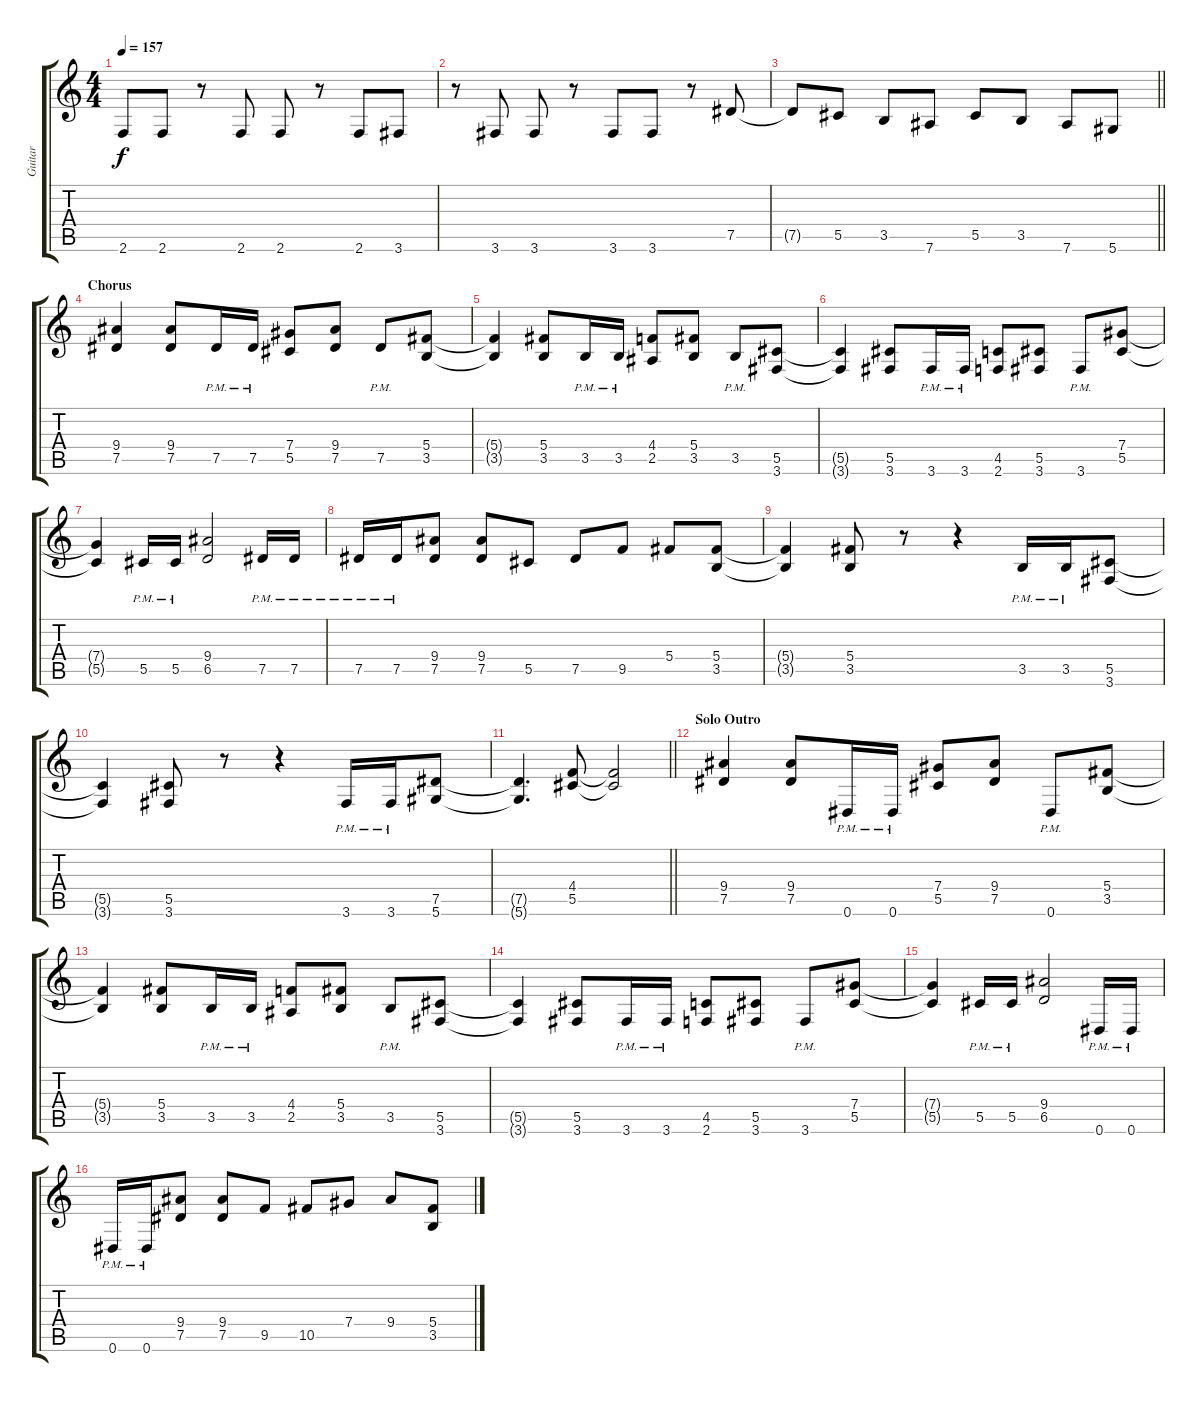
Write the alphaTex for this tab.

\track ("Guitar" "Guitar") {instrument distortionguitar}
\staff {score tabs}
\tuning (Eb4 Bb3 Gb3 Db3 Ab2 Eb2) {hide}
\ts (4 4)
\tempo 157
\clef g2
\ks c
2.6.8{dy f} 2.6.8 r.8 2.6.8 2.6.8 r.8 2.6.8 3.6.8 |
r.8 3.6.8 3.6.8 r.8 3.6.8 3.6.8 r.8 7.5.8 |
\barLineRight lightlight
7.5{t}.8 5.5.8 3.5.8 7.6.8 5.5.8 3.5.8 7.6.8 5.6.8 |
\section ("" "Chorus")
(9.4 7.5).4 (9.4 7.5).8 7.5{pm}.16 7.5{pm}.16 (7.4 5.5).8 (9.4 7.5).8 7.5{pm}.8 (5.4 3.5).8 |
(5.4{t} 3.5{t}).4 (5.4 3.5).8 3.5{pm}.16 3.5{pm}.16 (4.4 2.5).8 (5.4 3.5).8 3.5{pm}.8 (5.5 3.6).8 |
(5.5{t} 3.6{t}).4 (5.5 3.6).8 3.6{pm}.16 3.6{pm}.16 (4.5 2.6).8 (5.5 3.6).8 3.6{pm}.8 (7.4 5.5).8 |
(7.4{t} 5.5{t}).4 5.5{pm}.16 5.5{pm}.16 (9.4 6.5).2 7.5{pm}.16 7.5{pm}.16 |
7.5{pm}.16 7.5{pm}.16 (9.4 7.5).8 (9.4 7.5).8 5.5.8 7.5.8 9.5.8 5.4.8 (5.4 3.5).8 |
(5.4{t} 3.5{t}).4 (5.4 3.5).8 r.8 r.4 3.5{pm}.16 3.5{pm}.16 (5.5 3.6).8 |
(5.5{t} 3.6{t}).4 (5.5 3.6).8 r.8 r.4 3.6{pm}.16 3.6{pm}.16 (7.5 5.6).8 |
\barLineRight lightlight
(7.5{t} 5.6{t}).4{d} (4.4 5.5).8 (4.4{t} 5.5{t}).2 |
\section ("" "Solo Outro")
(9.4 7.5).4 (9.4 7.5).8 0.6{pm}.16 0.6{pm}.16 (7.4 5.5).8 (9.4 7.5).8 0.6{pm}.8 (5.4 3.5).8 |
(5.4{t} 3.5{t}).4 (5.4 3.5).8 3.5{pm}.16 3.5{pm}.16 (4.4 2.5).8 (5.4 3.5).8 3.5{pm}.8 (5.5 3.6).8 |
(5.5{t} 3.6{t}).4 (5.5 3.6).8 3.6{pm}.16 3.6{pm}.16 (4.5 2.6).8 (5.5 3.6).8 3.6{pm}.8 (7.4 5.5).8 |
(7.4{t} 5.5{t}).4 5.5{pm}.16 5.5{pm}.16 (9.4 6.5).2 0.6{pm}.16 0.6{pm}.16 |
0.6{pm}.16 0.6{pm}.16 (9.4 7.5).8 (9.4 7.5).8 9.5.8 10.5.8 7.4.8 9.4.8 (5.4 3.5).8
